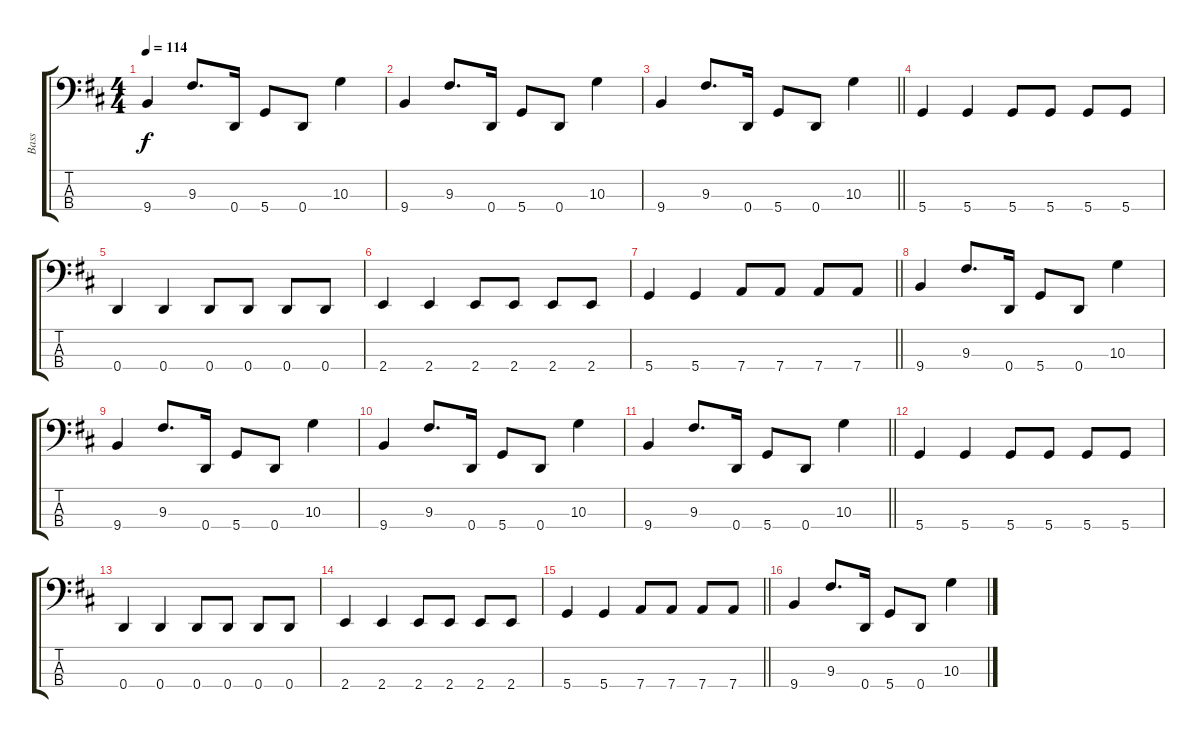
\track ("Bass" "Bass") {instrument electricbassfinger}
\staff {score tabs}
\tuning (G2 D2 A1 D1) {hide}
\ts (4 4)
\tempo 114
\clef f4
\ks bminor
9.4.4{dy f} 9.3.8{d} 0.4.16 5.4.8 0.4.8 10.3.4 |
9.4.4 9.3.8{d} 0.4.16 5.4.8 0.4.8 10.3.4 |
\barLineRight lightlight
9.4.4 9.3.8{d} 0.4.16 5.4.8 0.4.8 10.3.4 |
5.4.4 5.4.4 5.4.8 5.4.8 5.4.8 5.4.8 |
0.4.4 0.4.4 0.4.8 0.4.8 0.4.8 0.4.8 |
2.4.4 2.4.4 2.4.8 2.4.8 2.4.8 2.4.8 |
\barLineRight lightlight
5.4.4 5.4.4 7.4.8 7.4.8 7.4.8 7.4.8 |
9.4.4 9.3.8{d} 0.4.16 5.4.8 0.4.8 10.3.4 |
9.4.4 9.3.8{d} 0.4.16 5.4.8 0.4.8 10.3.4 |
9.4.4 9.3.8{d} 0.4.16 5.4.8 0.4.8 10.3.4 |
\barLineRight lightlight
9.4.4 9.3.8{d} 0.4.16 5.4.8 0.4.8 10.3.4 |
5.4.4 5.4.4 5.4.8 5.4.8 5.4.8 5.4.8 |
0.4.4 0.4.4 0.4.8 0.4.8 0.4.8 0.4.8 |
2.4.4 2.4.4 2.4.8 2.4.8 2.4.8 2.4.8 |
\barLineRight lightlight
5.4.4 5.4.4 7.4.8 7.4.8 7.4.8 7.4.8 |
9.4.4 9.3.8{d} 0.4.16 5.4.8 0.4.8 10.3.4
